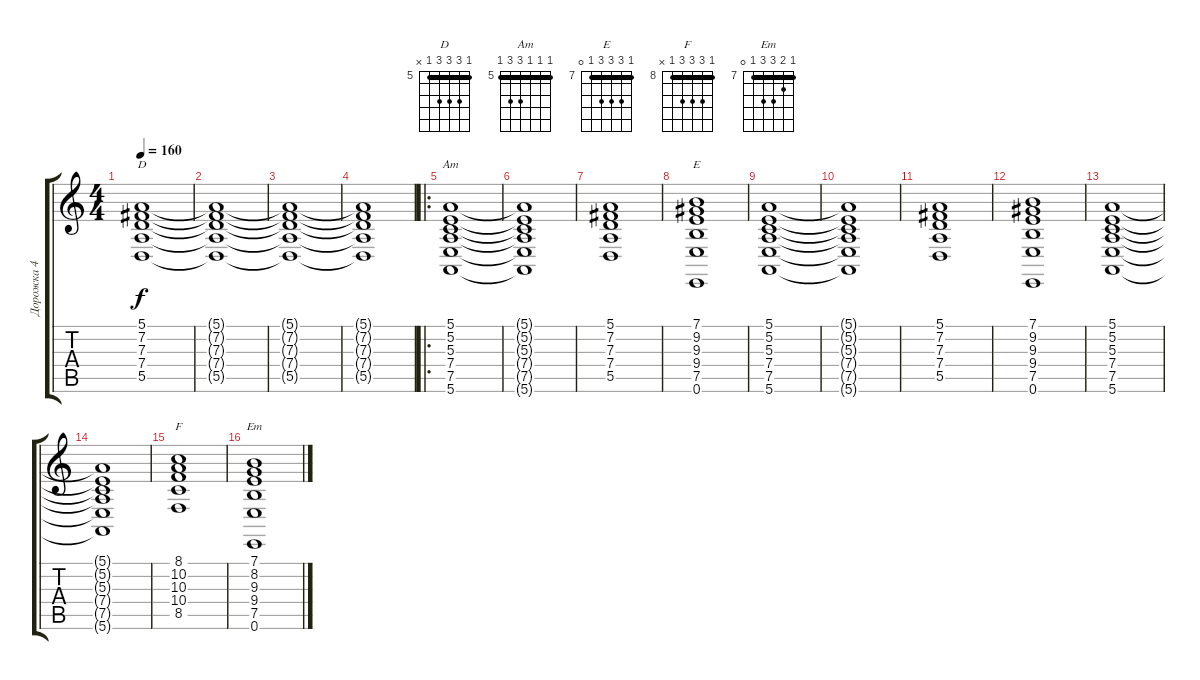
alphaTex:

\track ("Дорожка 4" "Дорожка 4") {instrument synthvoice}
\staff {score tabs}
\tuning (E4 B3 G3 D3 A2 E2) {hide}
\chord ("D" 5 7 7 7 5 x) {firstfret 5 barre 5}
\chord ("Am" 5 5 5 7 7 5) {firstfret 5 barre 5}
\chord ("E" 7 9 9 9 7 0) {firstfret 7 barre 7}
\chord ("F" 8 10 10 10 8 x) {firstfret 8 barre 8}
\chord ("Em" 7 8 9 9 7 0) {firstfret 7 barre 7}
\ts (4 4)
\tempo 160
\clef g2
\ks c
(5.1 7.2 7.3 7.4 5.5).1{ch "D" dy f instrument synthvoice} |
(5.1{t} 7.2{t} 7.3{t} 7.4{t} 5.5{t}).1 |
(5.1{t} 7.2{t} 7.3{t} 7.4{t} 5.5{t}).1 |
(5.1{t} 7.2{t} 7.3{t} 7.4{t} 5.5{t}).1 |
\ro
(5.1 5.2 5.3 7.4 7.5 5.6).1{ch "Am"} |
(5.1{t} 5.2{t} 5.3{t} 7.4{t} 7.5{t} 5.6{t}).1 |
(5.1 7.2 7.3 7.4 5.5).1 |
(7.1 9.2 9.3 9.4 7.5 0.6).1{ch "E"} |
(5.1 5.2 5.3 7.4 7.5 5.6).1 |
(5.1{t} 5.2{t} 5.3{t} 7.4{t} 7.5{t} 5.6{t}).1 |
(5.1 7.2 7.3 7.4 5.5).1 |
(7.1 9.2 9.3 9.4 7.5 0.6).1 |
(5.1 5.2 5.3 7.4 7.5 5.6).1 |
(5.1{t} 5.2{t} 5.3{t} 7.4{t} 7.5{t} 5.6{t}).1 |
(8.1 10.2 10.3 10.4 8.5).1{ch "F"} |
(7.1 8.2 9.3 9.4 7.5 0.6).1{ch "Em"}
